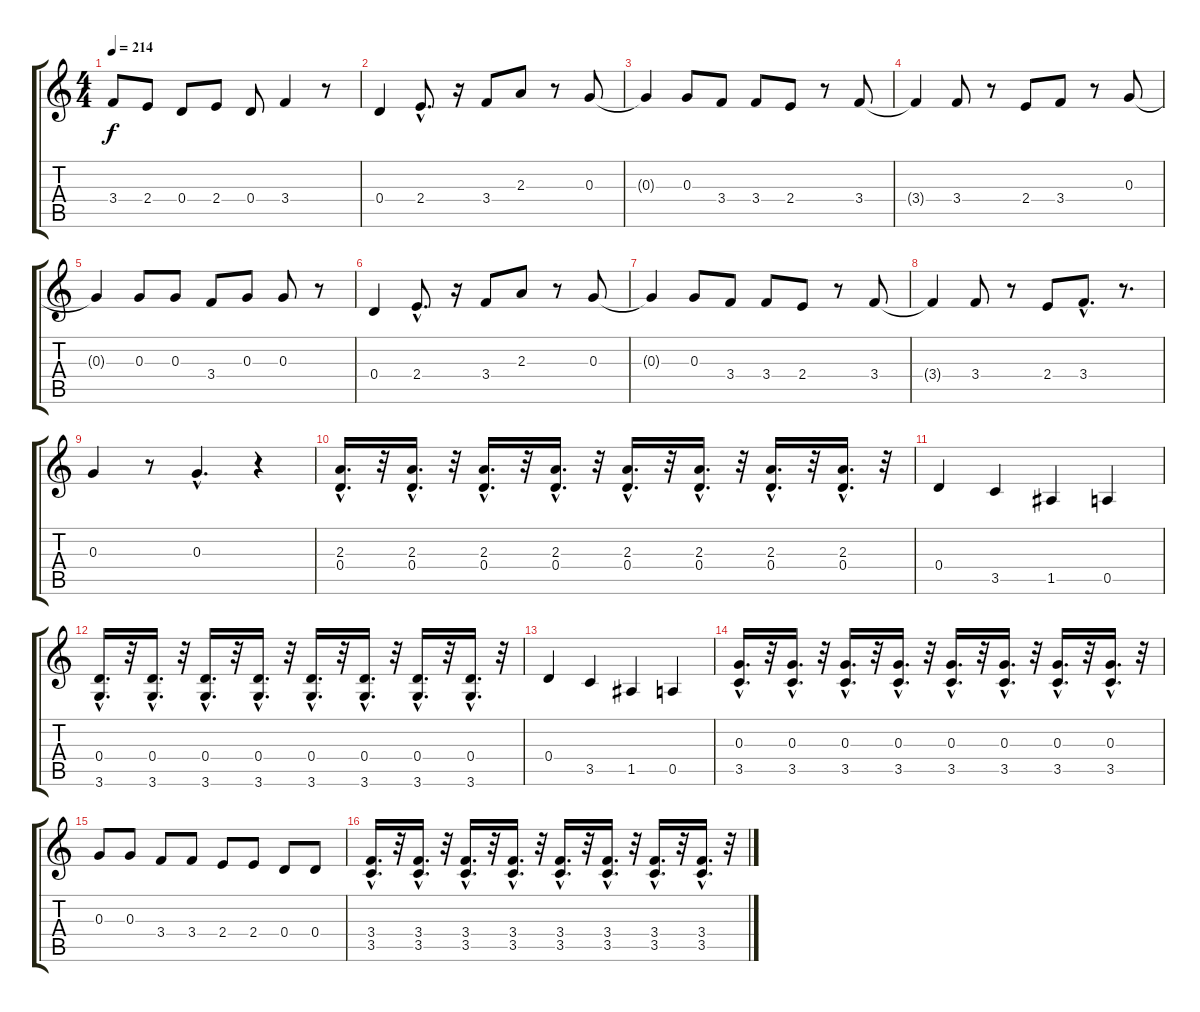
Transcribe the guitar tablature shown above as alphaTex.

\track "" {instrument distortionguitar}
\staff {score tabs}
\tuning (E4 B3 G3 D3 A2 E2) {hide}
\ts (4 4)
\tempo 214
\clef g2
\ks c
3.4.8{dy f} 2.4.8 0.4.8 2.4.8 0.4.8 3.4.4 r.8 |
0.4.4 2.4{hac}.8{d} r.16 3.4.8 2.3.8 r.8 0.3.8 |
0.3{t}.4 0.3.8 3.4.8 3.4.8 2.4.8 r.8 3.4.8 |
3.4{t}.4 3.4.8 r.8 2.4.8 3.4.8 r.8 0.3.8 |
0.3{t}.4 0.3.8 0.3.8 3.4.8 0.3.8 0.3.8 r.8 |
0.4.4 2.4{hac}.8{d} r.16 3.4.8 2.3.8 r.8 0.3.8 |
0.3{t}.4 0.3.8 3.4.8 3.4.8 2.4.8 r.8 3.4.8 |
3.4{t}.4 3.4.8 r.8 2.4.8 3.4{hac}.8{d} r.8{d} |
0.3.4 r.8 0.3{hac}.4{d} r.4 |
(2.3{hac} 0.4{hac}).16{d} r.32 (2.3{hac} 0.4{hac}).16{d} r.32 (2.3{hac} 0.4{hac}).16{d} r.32 (2.3{hac} 0.4{hac}).16{d} r.32 (2.3{hac} 0.4{hac}).16{d} r.32 (2.3{hac} 0.4{hac}).16{d} r.32 (2.3{hac} 0.4{hac}).16{d} r.32 (2.3{hac} 0.4{hac}).16{d} r.32 |
0.4.4 3.5.4 1.5.4 0.5.4 |
(0.4{hac} 3.6{hac}).16{d} r.32 (0.4{hac} 3.6{hac}).16{d} r.32 (0.4{hac} 3.6{hac}).16{d} r.32 (0.4{hac} 3.6{hac}).16{d} r.32 (0.4{hac} 3.6{hac}).16{d} r.32 (0.4{hac} 3.6{hac}).16{d} r.32 (0.4{hac} 3.6{hac}).16{d} r.32 (0.4{hac} 3.6{hac}).16{d} r.32 |
0.4.4 3.5.4 1.5.4 0.5.4 |
(0.3{hac} 3.5{hac}).16{d} r.32 (0.3{hac} 3.5{hac}).16{d} r.32 (0.3{hac} 3.5{hac}).16{d} r.32 (0.3{hac} 3.5{hac}).16{d} r.32 (0.3{hac} 3.5{hac}).16{d} r.32 (0.3{hac} 3.5{hac}).16{d} r.32 (0.3{hac} 3.5{hac}).16{d} r.32 (0.3{hac} 3.5{hac}).16{d} r.32 |
0.3.8 0.3.8 3.4.8 3.4.8 2.4.8 2.4.8 0.4.8 0.4.8 |
(3.4{hac} 3.5{hac}).16{d} r.32 (3.4{hac} 3.5{hac}).16{d} r.32 (3.4{hac} 3.5{hac}).16{d} r.32 (3.4{hac} 3.5{hac}).16{d} r.32 (3.4{hac} 3.5{hac}).16{d} r.32 (3.4{hac} 3.5{hac}).16{d} r.32 (3.4{hac} 3.5{hac}).16{d} r.32 (3.4{hac} 3.5{hac}).16{d} r.32
